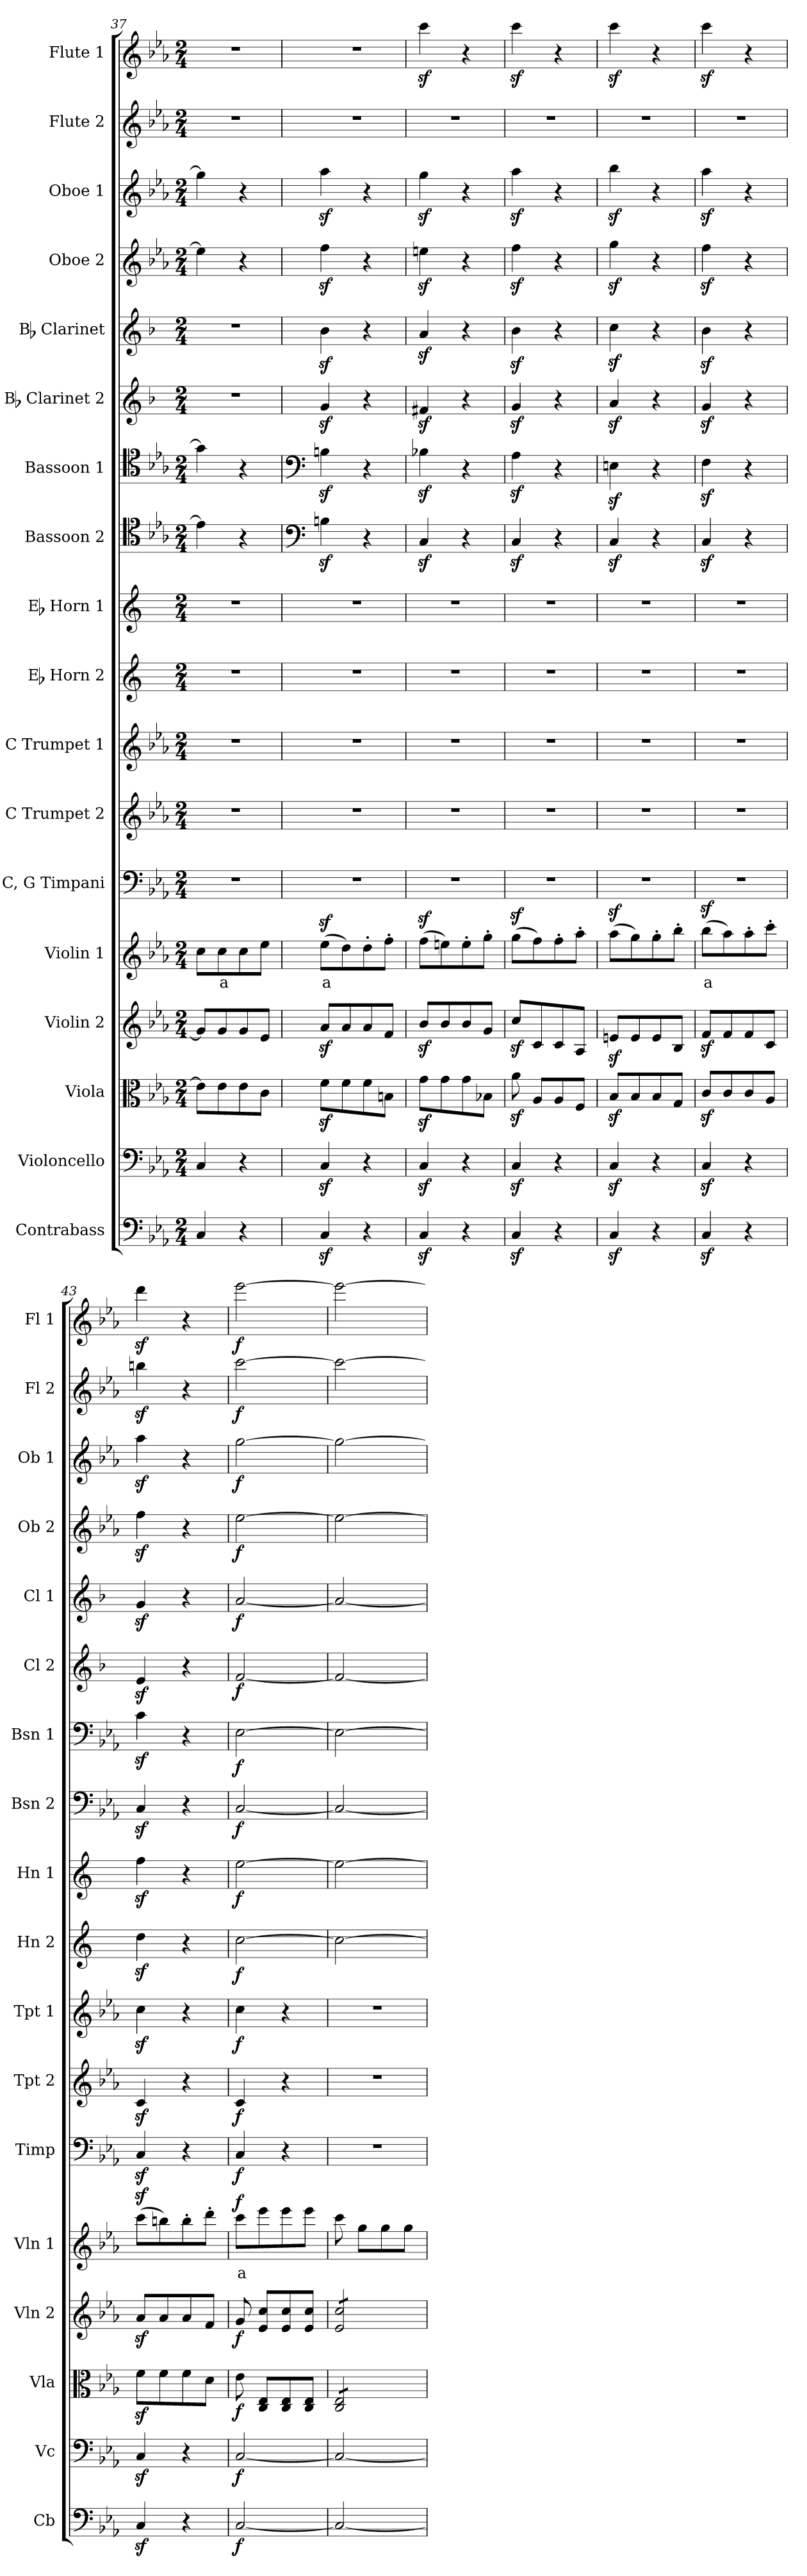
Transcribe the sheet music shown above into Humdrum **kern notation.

**kern	**dynam	**kern	**dynam	**kern	**dynam	**kern	**dynam	**kern	**text	**dynam	**kern	**dynam	**kern	**dynam	**kern	**dynam	**kern	**dynam	**kern	**dynam	**kern	**dynam	**kern	**dynam	**kern	**dynam	**kern	**dynam	**kern	**dynam	**kern	**dynam	**kern	**dynam	**kern	**dynam
*part18	*part18	*part17	*part17	*part16	*part16	*part15	*part15	*part14	*part14	*part14	*part13	*part13	*part12	*part12	*part11	*part11	*part10	*part10	*part9	*part9	*part8	*part8	*part7	*part7	*part6	*part6	*part5	*part5	*part4	*part4	*part3	*part3	*part2	*part2	*part1	*part1
*staff18	*staff18	*staff17	*staff17	*staff16	*staff16	*staff15	*staff15	*staff14	*staff14	*staff14	*staff13	*staff13	*staff12	*staff12	*staff11	*staff11	*staff10	*staff10	*staff9	*staff9	*staff8	*staff8	*staff7	*staff7	*staff6	*staff6	*staff5	*staff5	*staff4	*staff4	*staff3	*staff3	*staff2	*staff2	*staff1	*staff1
*I"Contrabass	*	*I"Violoncello	*	*I"Viola	*	*I"Violin 2	*	*I"Violin 1	*	*	*I"C, G Timpani	*	*I"C Trumpet 2	*	*I"C Trumpet 1	*	*I"Eb Horn 2	*	*I"Eb Horn 1	*	*I"Bassoon 2	*	*I"Bassoon 1	*	*I"Bb Clarinet 2	*	*I"Bb Clarinet	*	*I"Oboe 2	*	*I"Oboe 1	*	*I"Flute 2	*	*I"Flute 1	*
*I'Cb	*	*I'Vc	*	*I'Vla	*	*I'Vln 2	*	*I'Vln 1	*	*	*I'Timp	*	*I'Tpt 2	*	*I'Tpt 1	*	*I'Hn 2	*	*I'Hn 1	*	*I'Bsn 2	*	*I'Bsn 1	*	*I'Cl 2	*	*I'Cl 1	*	*I'Ob 2	*	*I'Ob 1	*	*I'Fl 2	*	*I'Fl 1	*
*clefF4	*	*clefF4	*	*clefC3	*	*clefG2	*	*clefG2	*	*	*clefF4	*	*clefG2	*	*clefG2	*	*clefG2	*	*clefG2	*	*clefC4	*	*clefC4	*	*clefG2	*	*clefG2	*	*clefG2	*	*clefG2	*	*clefG2	*	*clefG2	*
*ITrd7c12	*	*	*	*	*	*	*	*	*	*	*	*	*	*	*	*	*ITrd5c9	*	*ITrd5c9	*	*	*	*	*	*ITrd1c2	*	*ITrd1c2	*	*	*	*	*	*	*	*	*
*k[b-e-a-]	*	*k[b-e-a-]	*	*k[b-e-a-]	*	*k[b-e-a-]	*	*k[b-e-a-]	*	*	*k[b-e-a-]	*	*k[b-e-a-]	*	*k[b-e-a-]	*	*k[b-e-a-]	*	*k[b-e-a-]	*	*k[b-e-a-]	*	*k[b-e-a-]	*	*k[b-e-a-]	*	*k[b-e-a-]	*	*k[b-e-a-]	*	*k[b-e-a-]	*	*k[b-e-a-]	*	*k[b-e-a-]	*
*M2/4	*	*M2/4	*	*M2/4	*	*M2/4	*	*M2/4	*	*	*M2/4	*	*M2/4	*	*M2/4	*	*M2/4	*	*M2/4	*	*M2/4	*	*M2/4	*	*M2/4	*	*M2/4	*	*M2/4	*	*M2/4	*	*M2/4	*	*M2/4	*
=37	=37	=37	=37	=37	=37	=37	=37	=37	=37	=37	=37	=37	=37	=37	=37	=37	=37	=37	=37	=37	=37	=37	=37	=37	=37	=37	=37	=37	=37	=37	=37	=37	=37	=37	=37	=37
4CC/	.	4C/	.	8e-\L]	.	8g/L]	.	8cc\L	.	.	2r	.	2r	.	2r	.	2r	.	2r	.	4e-\]	.	4g\]	.	2r	.	2r	.	4ee-\]	.	4gg\]	.	2r	.	2r	.
!	!	!	!	!	!	!	!	!	!LO:LY:b:color=#FF0000	!	!	!	!	!	!	!	!	!	!	!	!	!	!	!	!	!	!	!	!	!	!	!	!	!	!	!
.	.	.	.	8e-\	.	8g/	.	8cc\	a	.	.	.	.	.	.	.	.	.	.	.	.	.	.	.	.	.	.	.	.	.	.	.	.	.	.	.
4r	.	4r	.	8e-\	.	8g/	.	8cc\	.	.	.	.	.	.	.	.	.	.	.	.	4r	.	4r	.	.	.	.	.	4r	.	4r	.	.	.	.	.
.	.	.	.	8c\J	.	8e-/J	.	8ee-\J	.	.	.	.	.	.	.	.	.	.	.	.	.	.	.	.	.	.	.	.	.	.	.	.	.	.	.	.
=38	=38	=38	=38	=38	=38	=38	=38	=38	=38	=38	=38	=38	=38	=38	=38	=38	=38	=38	=38	=38	=38	=38	=38	=38	=38	=38	=38	=38	=38	=38	=38	=38	=38	=38	=38	=38
*	*	*	*	*	*	*	*	*	*	*	*	*	*	*	*	*	*	*	*	*	*clefF4	*	*clefF4	*	*	*	*	*	*	*	*	*	*	*	*	*
!	!	!	!	!	!	!	!	!	!LO:LY:b:color=#FF0000	!	!	!	!	!	!	!	!	!	!	!	!	!	!	!	!	!	!	!	!	!	!	!	!	!	!	!
4CCz</	.	4Cz</	.	8fz<\L	.	8a-z</L	.	(8ee-z<\L	a	.	2r	.	2r	.	2r	.	2r	.	2r	.	4Bnz<\	.	4Bnz<\	.	4fz</	.	4a-z<\	.	4ffz<\	.	4aa-z<\	.	2r	.	2r	.
.	.	.	.	8f\	.	8a-/	.	8dd\)	.	.	.	.	.	.	.	.	.	.	.	.	.	.	.	.	.	.	.	.	.	.	.	.	.	.	.	.
4r	.	4r	.	8f\	.	8a-/	.	8dd'\	.	.	.	.	.	.	.	.	.	.	.	.	4r	.	4r	.	4r	.	4r	.	4r	.	4r	.	.	.	.	.
.	.	.	.	8Bn\J	.	8f/J	.	8ff'\J	.	.	.	.	.	.	.	.	.	.	.	.	.	.	.	.	.	.	.	.	.	.	.	.	.	.	.	.
!!LO:PB:g=z
=39	=39	=39	=39	=39	=39	=39	=39	=39	=39	=39	=39	=39	=39	=39	=39	=39	=39	=39	=39	=39	=39	=39	=39	=39	=39	=39	=39	=39	=39	=39	=39	=39	=39	=39	=39	=39
4CCz</	.	4Cz</	.	8gz<\L	.	8b-z</L	.	(8ffz<\L	.	.	2r	.	2r	.	2r	.	2r	.	2r	.	4Cz</	.	4B-Xz<\	.	4enz</	.	4gz</	.	4eenz<\	.	4ggz<\	.	2r	.	4cccz<\	.
.	.	.	.	8g\	.	8b-/	.	8een\)	.	.	.	.	.	.	.	.	.	.	.	.	.	.	.	.	.	.	.	.	.	.	.	.	.	.	.	.
4r	.	4r	.	8g\	.	8b-/	.	8ee'\	.	.	.	.	.	.	.	.	.	.	.	.	4r	.	4r	.	4r	.	4r	.	4r	.	4r	.	.	.	4r	.
.	.	.	.	8B-X\J	.	8g/J	.	8gg'\J	.	.	.	.	.	.	.	.	.	.	.	.	.	.	.	.	.	.	.	.	.	.	.	.	.	.	.	.
=40	=40	=40	=40	=40	=40	=40	=40	=40	=40	=40	=40	=40	=40	=40	=40	=40	=40	=40	=40	=40	=40	=40	=40	=40	=40	=40	=40	=40	=40	=40	=40	=40	=40	=40	=40	=40
4CCz</	.	4Cz</	.	8a-z<\	.	8ccz</L	.	(8ggz<\L	.	.	2r	.	2r	.	2r	.	2r	.	2r	.	4Cz</	.	4A-z<\	.	4fz</	.	4a-z<\	.	4ffz<\	.	4aa-z<\	.	2r	.	4cccz<\	.
.	.	.	.	8A-/L	.	8c/	.	8ff\)	.	.	.	.	.	.	.	.	.	.	.	.	.	.	.	.	.	.	.	.	.	.	.	.	.	.	.	.
4r	.	4r	.	8A-/	.	8c/	.	8ff'\	.	.	.	.	.	.	.	.	.	.	.	.	4r	.	4r	.	4r	.	4r	.	4r	.	4r	.	.	.	4r	.
.	.	.	.	8F/J	.	8A-/J	.	8aa-'\J	.	.	.	.	.	.	.	.	.	.	.	.	.	.	.	.	.	.	.	.	.	.	.	.	.	.	.	.
=41	=41	=41	=41	=41	=41	=41	=41	=41	=41	=41	=41	=41	=41	=41	=41	=41	=41	=41	=41	=41	=41	=41	=41	=41	=41	=41	=41	=41	=41	=41	=41	=41	=41	=41	=41	=41
4CCz</	.	4Cz</	.	8B-z</L	.	8enz</L	.	(8aa-z<\L	.	.	2r	.	2r	.	2r	.	2r	.	2r	.	4Cz</	.	4Enz<\	.	4gz</	.	4b-z<\	.	4ggz<\	.	4bb-z<\	.	2r	.	4cccz<\	.
.	.	.	.	8B-/	.	8e/	.	8gg\)	.	.	.	.	.	.	.	.	.	.	.	.	.	.	.	.	.	.	.	.	.	.	.	.	.	.	.	.
4r	.	4r	.	8B-/	.	8e/	.	8gg'\	.	.	.	.	.	.	.	.	.	.	.	.	4r	.	4r	.	4r	.	4r	.	4r	.	4r	.	.	.	4r	.
.	.	.	.	8G/J	.	8B-/J	.	8bb-'\J	.	.	.	.	.	.	.	.	.	.	.	.	.	.	.	.	.	.	.	.	.	.	.	.	.	.	.	.
=42	=42	=42	=42	=42	=42	=42	=42	=42	=42	=42	=42	=42	=42	=42	=42	=42	=42	=42	=42	=42	=42	=42	=42	=42	=42	=42	=42	=42	=42	=42	=42	=42	=42	=42	=42	=42
!	!	!	!	!	!	!	!	!	!LO:LY:b:color=#FF0000	!	!	!	!	!	!	!	!	!	!	!	!	!	!	!	!	!	!	!	!	!	!	!	!	!	!	!
4CCz</	.	4Cz</	.	8cz</L	.	8fz</L	.	(8bb-z<\L	a	.	2r	.	2r	.	2r	.	2r	.	2r	.	4Cz</	.	4Fz<\	.	4fz</	.	4a-z<\	.	4ffz<\	.	4aa-z<\	.	2r	.	4cccz<\	.
.	.	.	.	8c/	.	8f/	.	8aa-\)	.	.	.	.	.	.	.	.	.	.	.	.	.	.	.	.	.	.	.	.	.	.	.	.	.	.	.	.
4r	.	4r	.	8c/	.	8f/	.	8aa-'\	.	.	.	.	.	.	.	.	.	.	.	.	4r	.	4r	.	4r	.	4r	.	4r	.	4r	.	.	.	4r	.
.	.	.	.	8A-/J	.	8c/J	.	8ccc'\J	.	.	.	.	.	.	.	.	.	.	.	.	.	.	.	.	.	.	.	.	.	.	.	.	.	.	.	.
=43	=43	=43	=43	=43	=43	=43	=43	=43	=43	=43	=43	=43	=43	=43	=43	=43	=43	=43	=43	=43	=43	=43	=43	=43	=43	=43	=43	=43	=43	=43	=43	=43	=43	=43	=43	=43
4CCz</	.	4Cz</	.	8fz<\L	.	8a-z</L	.	(8cccz<\L	.	.	4Cz</	.	4cz</	.	4ccz<\	.	4fz<\	.	4a-z<\	.	4Cz</	.	4cz<\	.	4dz</	.	4fz</	.	4ffz<\	.	4aa-z<\	.	4bbnz<\	.	4dddz<\	.
.	.	.	.	8f\	.	8a-/	.	8bbn\)	.	.	.	.	.	.	.	.	.	.	.	.	.	.	.	.	.	.	.	.	.	.	.	.	.	.	.	.
4r	.	4r	.	8f\	.	8a-/	.	8bb'\	.	.	4r	.	4r	.	4r	.	4r	.	4r	.	4r	.	4r	.	4r	.	4r	.	4r	.	4r	.	4r	.	4r	.
.	.	.	.	8d\J	.	8f/J	.	8ddd'\J	.	.	.	.	.	.	.	.	.	.	.	.	.	.	.	.	.	.	.	.	.	.	.	.	.	.	.	.
=44	=44	=44	=44	=44	=44	=44	=44	=44	=44	=44	=44	=44	=44	=44	=44	=44	=44	=44	=44	=44	=44	=44	=44	=44	=44	=44	=44	=44	=44	=44	=44	=44	=44	=44	=44	=44
!	!LO:DY:b	!	!LO:DY:b	!	!LO:DY:b	!	!LO:DY:b	!	!LO:LY:b:color=#FF0000	!LO:DY:b	!	!LO:DY:b	!	!LO:DY:b	!	!LO:DY:b	!	!LO:DY:b	!	!LO:DY:b	!	!LO:DY:b	!	!LO:DY:b	!	!LO:DY:b	!	!LO:DY:b	!	!LO:DY:b	!	!LO:DY:b	!	!LO:DY:b	!	!LO:DY:b
[2CC/	f	[2C/	f	8e-\	f	8g/	f	8ccc\L	a	f	4C/	f	4c/	f	4cc\	f	[2e-\	f	[2g\	f	[2C/	f	[2E-\	f	[2e-/	f	[2g/	f	[2ee-\	f	[2gg\	f	[2ccc\	f	[2eee-\	f
.	.	.	.	8C/ 8E-/L	.	8e-/ 8cc/L	.	8eee-\	.	.	.	.	.	.	.	.	.	.	.	.	.	.	.	.	.	.	.	.	.	.	.	.	.	.	.	.
.	.	.	.	8C/ 8E-/	.	8e-/ 8cc/	.	8eee-\	.	.	4r	.	4r	.	4r	.	.	.	.	.	.	.	.	.	.	.	.	.	.	.	.	.	.	.	.	.
.	.	.	.	8C/ 8E-/J	.	8e-/ 8cc/J	.	8eee-\J	.	.	.	.	.	.	.	.	.	.	.	.	.	.	.	.	.	.	.	.	.	.	.	.	.	.	.	.
=45	=45	=45	=45	=45	=45	=45	=45	=45	=45	=45	=45	=45	=45	=45	=45	=45	=45	=45	=45	=45	=45	=45	=45	=45	=45	=45	=45	=45	=45	=45	=45	=45	=45	=45	=45	=45
*	*	*	*	*tremolo	*	*	*	*	*	*	*	*	*	*	*	*	*	*	*	*	*	*	*	*	*	*	*	*	*	*	*	*	*	*	*	*
*	*	*	*	*	*	*tremolo	*	*	*	*	*	*	*	*	*	*	*	*	*	*	*	*	*	*	*	*	*	*	*	*	*	*	*	*	*	*
2CC/_	.	2C/_	.	8C/ 8E-/L	.	8e-/ 8cc/L	.	8ccc\	.	.	2r	.	2r	.	2r	.	2e-\_	.	2g\_	.	2C/_	.	2E-\_	.	2e-/_	.	2g/_	.	2ee-\_	.	2gg\_	.	2ccc\_	.	2eee-\_	.
.	.	.	.	8C/ 8E-/	.	8e-/ 8cc/	.	8gg\L	.	.	.	.	.	.	.	.	.	.	.	.	.	.	.	.	.	.	.	.	.	.	.	.	.	.	.	.
.	.	.	.	8C/ 8E-/	.	8e-/ 8cc/	.	8gg\	.	.	.	.	.	.	.	.	.	.	.	.	.	.	.	.	.	.	.	.	.	.	.	.	.	.	.	.
.	.	.	.	8C/ 8E-/J	.	8e-/ 8cc/J	.	8gg\J	.	.	.	.	.	.	.	.	.	.	.	.	.	.	.	.	.	.	.	.	.	.	.	.	.	.	.	.
*	*	*	*	*	*	*Xtremolo	*	*	*	*	*	*	*	*	*	*	*	*	*	*	*	*	*	*	*	*	*	*	*	*	*	*	*	*	*	*
*	*	*	*	*Xtremolo	*	*	*	*	*	*	*	*	*	*	*	*	*	*	*	*	*	*	*	*	*	*	*	*	*	*	*	*	*	*	*	*
=	=	=	=	=	=	=	=	=	=	=	=	=	=	=	=	=	=	=	=	=	=	=	=	=	=	=	=	=	=	=	=	=	=	=	=	=
*-	*-	*-	*-	*-	*-	*-	*-	*-	*-	*-	*-	*-	*-	*-	*-	*-	*-	*-	*-	*-	*-	*-	*-	*-	*-	*-	*-	*-	*-	*-	*-	*-	*-	*-	*-	*-
